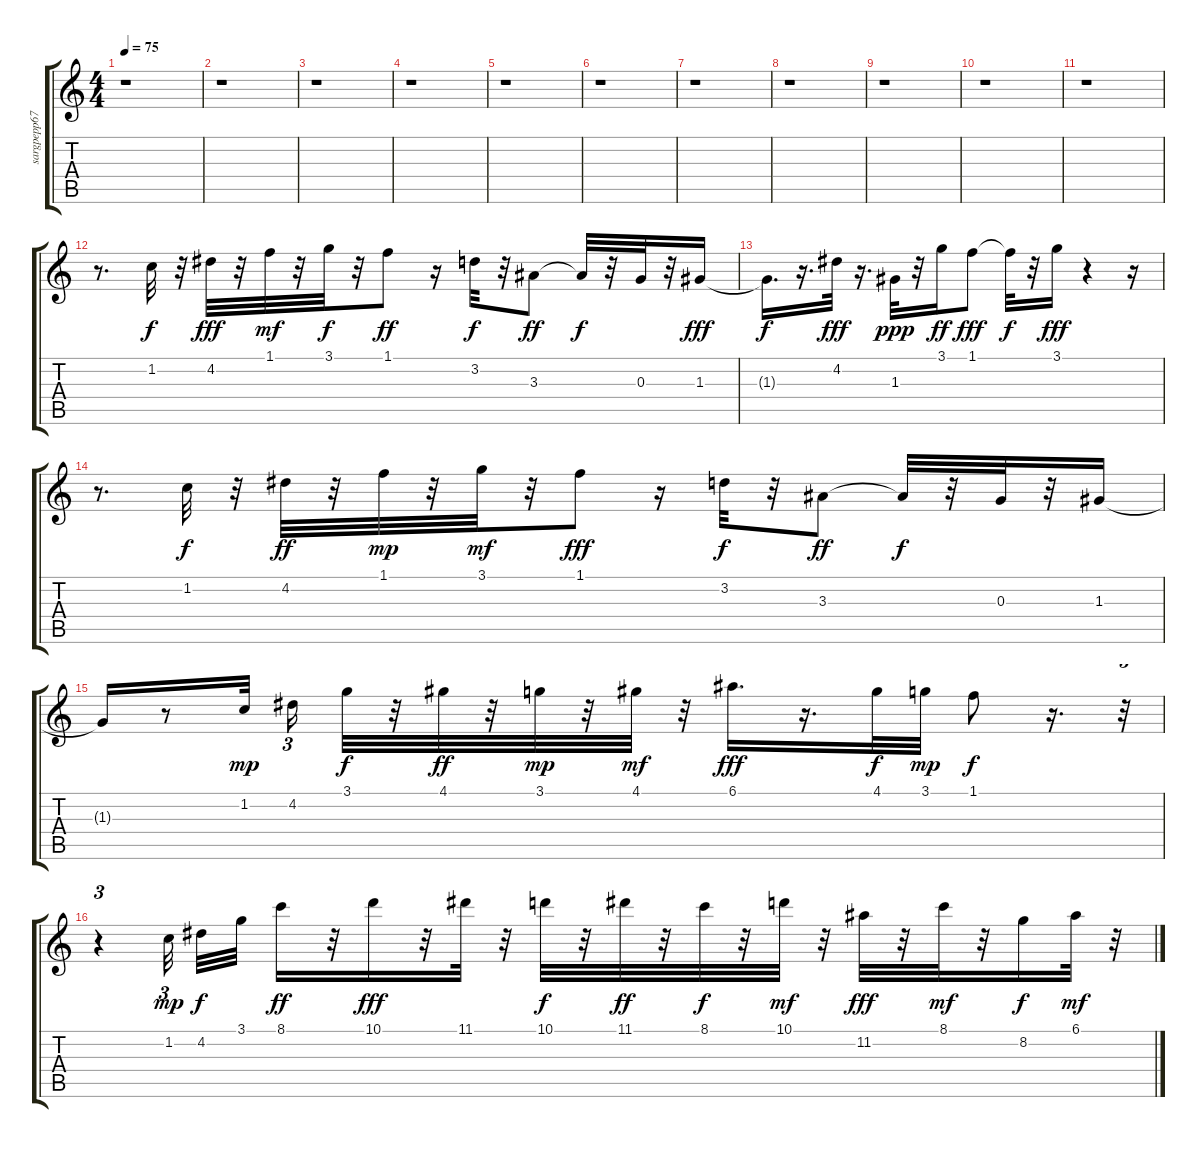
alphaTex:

\track ("" "sargpepp67") {instrument electricguitarjazz}
\staff {score tabs}
\tuning (E4 B3 G3 D3 A2 E2) {hide}
\ts (4 4)
\tempo 75
\clef g2
\ks c
r.1{dy mp} |
r.1 |
r.1 |
r.1 |
r.1 |
r.1 |
r.1 |
r.1 |
r.1 |
r.1 |
r.1 |
r.8{d} 1.2.32{dy f balance 8} r.32 4.2.32{dy fff} r.32 1.1.32{dy mf} r.32 3.1.32{dy f} r.32 1.1.8{dy ff} r.16 3.2.32{dy f} r.32 3.3.8{dy ff} 3.3{t}.32{dy f} r.32 0.3.32 r.32 1.3.16{dy fff} |
1.3{t}.16{d dy f} r.16{d} 4.2.32{dy fff} r.16{d} 1.3.32{dy ppp} r.32 3.1.16{dy ff} 1.1.8{dy fff} 1.1{t}.32{dy f} r.32 3.1.16{dy fff} r.4 r.16 |
r.8{d} 1.2.32{dy f} r.32 4.2.32{dy ff} r.32 1.1.32{dy mp} r.32 3.1.32{dy mf} r.32 1.1.8{dy fff} r.16 3.2.32{dy f} r.32 3.3.8{dy ff} 3.3{t}.32{dy f} r.32 0.3.32 r.32 1.3.16 |
1.3{t}.16 r.8 1.2.32{dy mp} 4.2.16{tu (3 2)} 3.1.32{dy f} r.32 4.1.32{dy ff} r.32 3.1.32{dy mp} r.32 4.1.32{dy mf} r.32 6.1.16{d dy fff} r.16{d} 4.1.32{dy f} 3.1.32{dy mp} 1.1.8{dy f} r.16{d} r.32{tu (3 2)} |
r.4{tu (3 2)} 1.2.32{tu (3 2) dy mp beam splitsecondary} 4.2.32{dy f} 3.1.32 8.1.16{dy ff} r.32 10.1.16{dy fff} r.32 11.1.32 r.32 10.1.32{dy f} r.32 11.1.32{dy ff} r.32 8.1.32{dy f} r.32 10.1.32{dy mf} r.32 11.2.32{dy fff} r.32 8.1.32{dy mf} r.32 8.2.16{dy f} 6.1.32{dy mf} r.32
